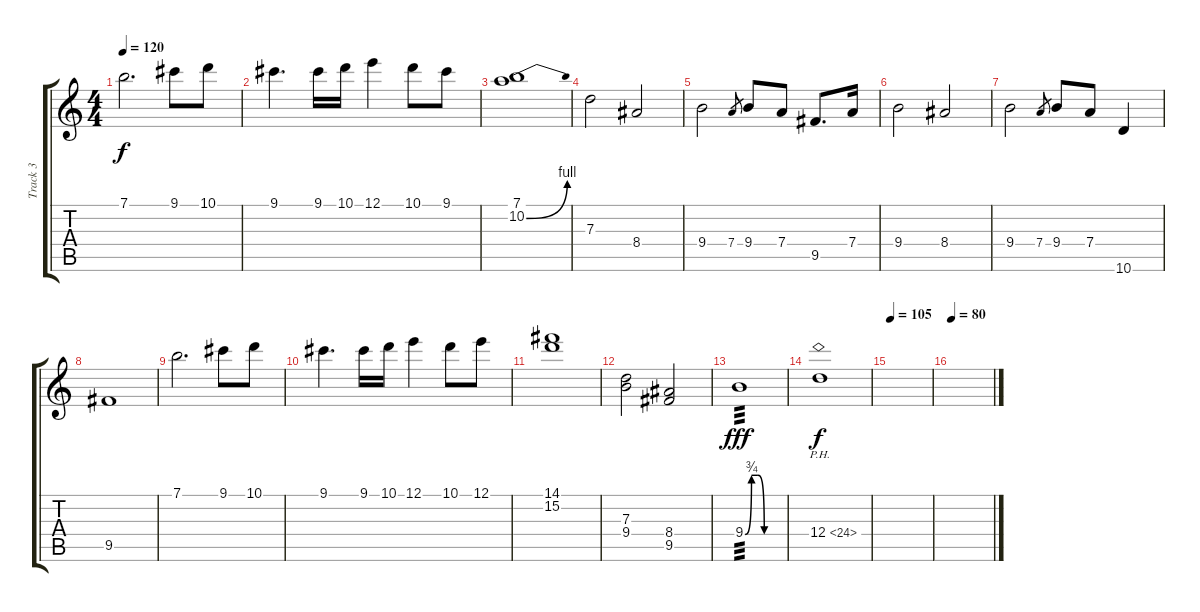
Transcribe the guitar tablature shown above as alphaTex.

\track ("Track 3" "Track 3") {instrument distortionguitar}
\staff {score tabs}
\tuning (E4 B3 G3 D3 A2 E2) {hide}
\ts (4 4)
\tempo 120
\clef g2
\ks c
7.1.2{d dy f} 9.1.8 10.1.8 |
9.1.4{d} 9.1.16 10.1.16 12.1.4 10.1.8 9.1.8 |
(7.1 10.2{be (bend 0 0 60 4)}).1 |
7.3.2 8.4.2 |
9.4.2 7.4.8{gr} 9.4.8 7.4.8 9.5.8{d} 7.4.16 |
9.4.2 8.4.2 |
9.4.2 7.4.8{gr} 9.4.8 7.4.8 10.6.4 |
9.5.1 |
7.1.2{d} 9.1.8 10.1.8 |
9.1.4{d} 9.1.16 10.1.16 12.1.4 10.1.8 12.1.8 |
(14.1 15.2).1 |
(7.3 9.4).2 (8.4 9.5).2 |
9.4{be (custom 0 0 10 3 20 3 30 0 60 0)}.1{tp 3 dy fff} |
12.4{ph 12}.1{dy f} |
\tempo 105
|
\tempo 80
